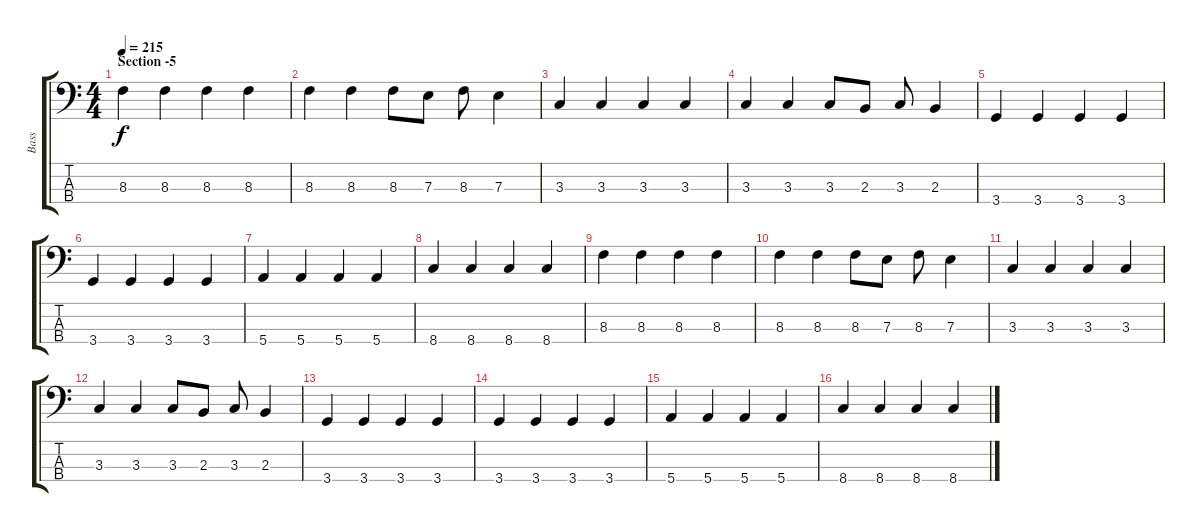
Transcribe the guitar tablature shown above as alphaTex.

\track ("Bass" "Bass") {instrument electricbassfinger}
\staff {score tabs}
\tuning (G2 D2 A1 E1) {hide}
\ts (4 4)
\section ("" "Section -5")
\tempo 215
\clef f4
\ks c
8.3.4{dy f} 8.3.4 8.3.4 8.3.4 |
8.3.4 8.3.4 8.3.8 7.3.8 8.3.8 7.3.4 |
3.3.4 3.3.4 3.3.4 3.3.4 |
3.3.4 3.3.4 3.3.8 2.3.8 3.3.8 2.3.4 |
3.4.4 3.4.4 3.4.4 3.4.4 |
3.4.4 3.4.4 3.4.4 3.4.4 |
5.4.4 5.4.4 5.4.4 5.4.4 |
8.4.4 8.4.4 8.4.4 8.4.4 |
8.3.4 8.3.4 8.3.4 8.3.4 |
8.3.4 8.3.4 8.3.8 7.3.8 8.3.8 7.3.4 |
3.3.4 3.3.4 3.3.4 3.3.4 |
3.3.4 3.3.4 3.3.8 2.3.8 3.3.8 2.3.4 |
3.4.4 3.4.4 3.4.4 3.4.4 |
3.4.4 3.4.4 3.4.4 3.4.4 |
5.4.4 5.4.4 5.4.4 5.4.4 |
8.4.4 8.4.4 8.4.4 8.4.4
